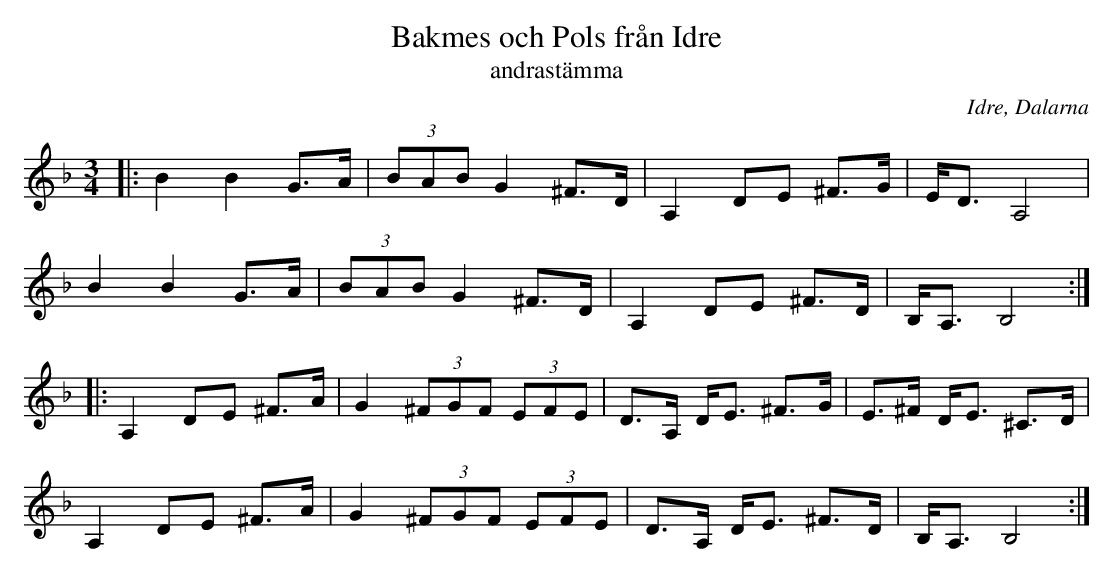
X:1
T: Bakmes och Pols från Idre
T: andrastämma
O: Idre, Dalarna
M: 3/4
L: 1/8
K: Gdor
V:2
|: B2 B2 G>A | (3:2 BAB G2 ^F>D | A,2 DE ^F>G | E<D A,4 |
B2 B2 G>A | (3:2 BAB G2 ^F>D | A,2 DE ^F>D | B,<A, B,4 :|
|: A,2 DE ^F>A | G2 (3:2 ^FGF (3:2 EFE | D>A, D<E ^F>G |E>^F D<E ^C>D |
A,2 DE ^F>A | G2 (3:2 ^FGF (3:2 EFE | D>A, D<E ^F>D | B,<A, B,4 :|]
